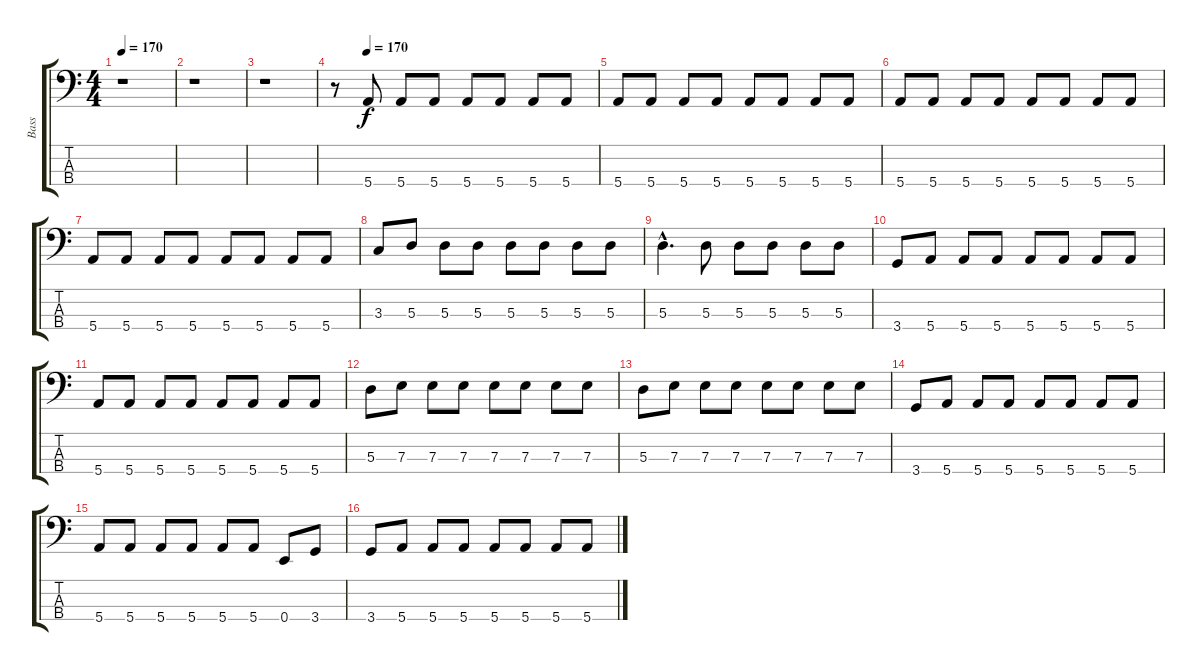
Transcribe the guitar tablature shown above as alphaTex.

\track ("Bass" "Bass") {instrument electricbassfinger}
\staff {score tabs}
\tuning (G2 D2 A1 E1) {hide}
\ts (4 4)
\tempo 170
\tempo 90
\tempo 170
\clef f4
\ks c
r.1{dy f instrument electricbassfinger} |
r.1 |
r.1 |
\tempo (170 0.125)
r.8 5.4.8 5.4.8 5.4.8 5.4.8 5.4.8 5.4.8 5.4.8 |
5.4.8 5.4.8 5.4.8 5.4.8 5.4.8 5.4.8 5.4.8 5.4.8 |
5.4.8 5.4.8 5.4.8 5.4.8 5.4.8 5.4.8 5.4.8 5.4.8 |
5.4.8 5.4.8 5.4.8 5.4.8 5.4.8 5.4.8 5.4.8 5.4.8 |
3.3.8 5.3.8 5.3.8 5.3.8 5.3.8 5.3.8 5.3.8 5.3.8 |
5.3{hac}.4{d} 5.3.8 5.3.8 5.3.8 5.3.8 5.3.8 |
3.4.8 5.4.8 5.4.8 5.4.8 5.4.8 5.4.8 5.4.8 5.4.8 |
5.4.8 5.4.8 5.4.8 5.4.8 5.4.8 5.4.8 5.4.8 5.4.8 |
5.3.8 7.3.8 7.3.8 7.3.8 7.3.8 7.3.8 7.3.8 7.3.8 |
5.3.8 7.3.8 7.3.8 7.3.8 7.3.8 7.3.8 7.3.8 7.3.8 |
3.4.8 5.4.8 5.4.8 5.4.8 5.4.8 5.4.8 5.4.8 5.4.8 |
5.4.8 5.4.8 5.4.8 5.4.8 5.4.8 5.4.8 0.4.8 3.4.8 |
3.4.8 5.4.8 5.4.8 5.4.8 5.4.8 5.4.8 5.4.8 5.4.8
